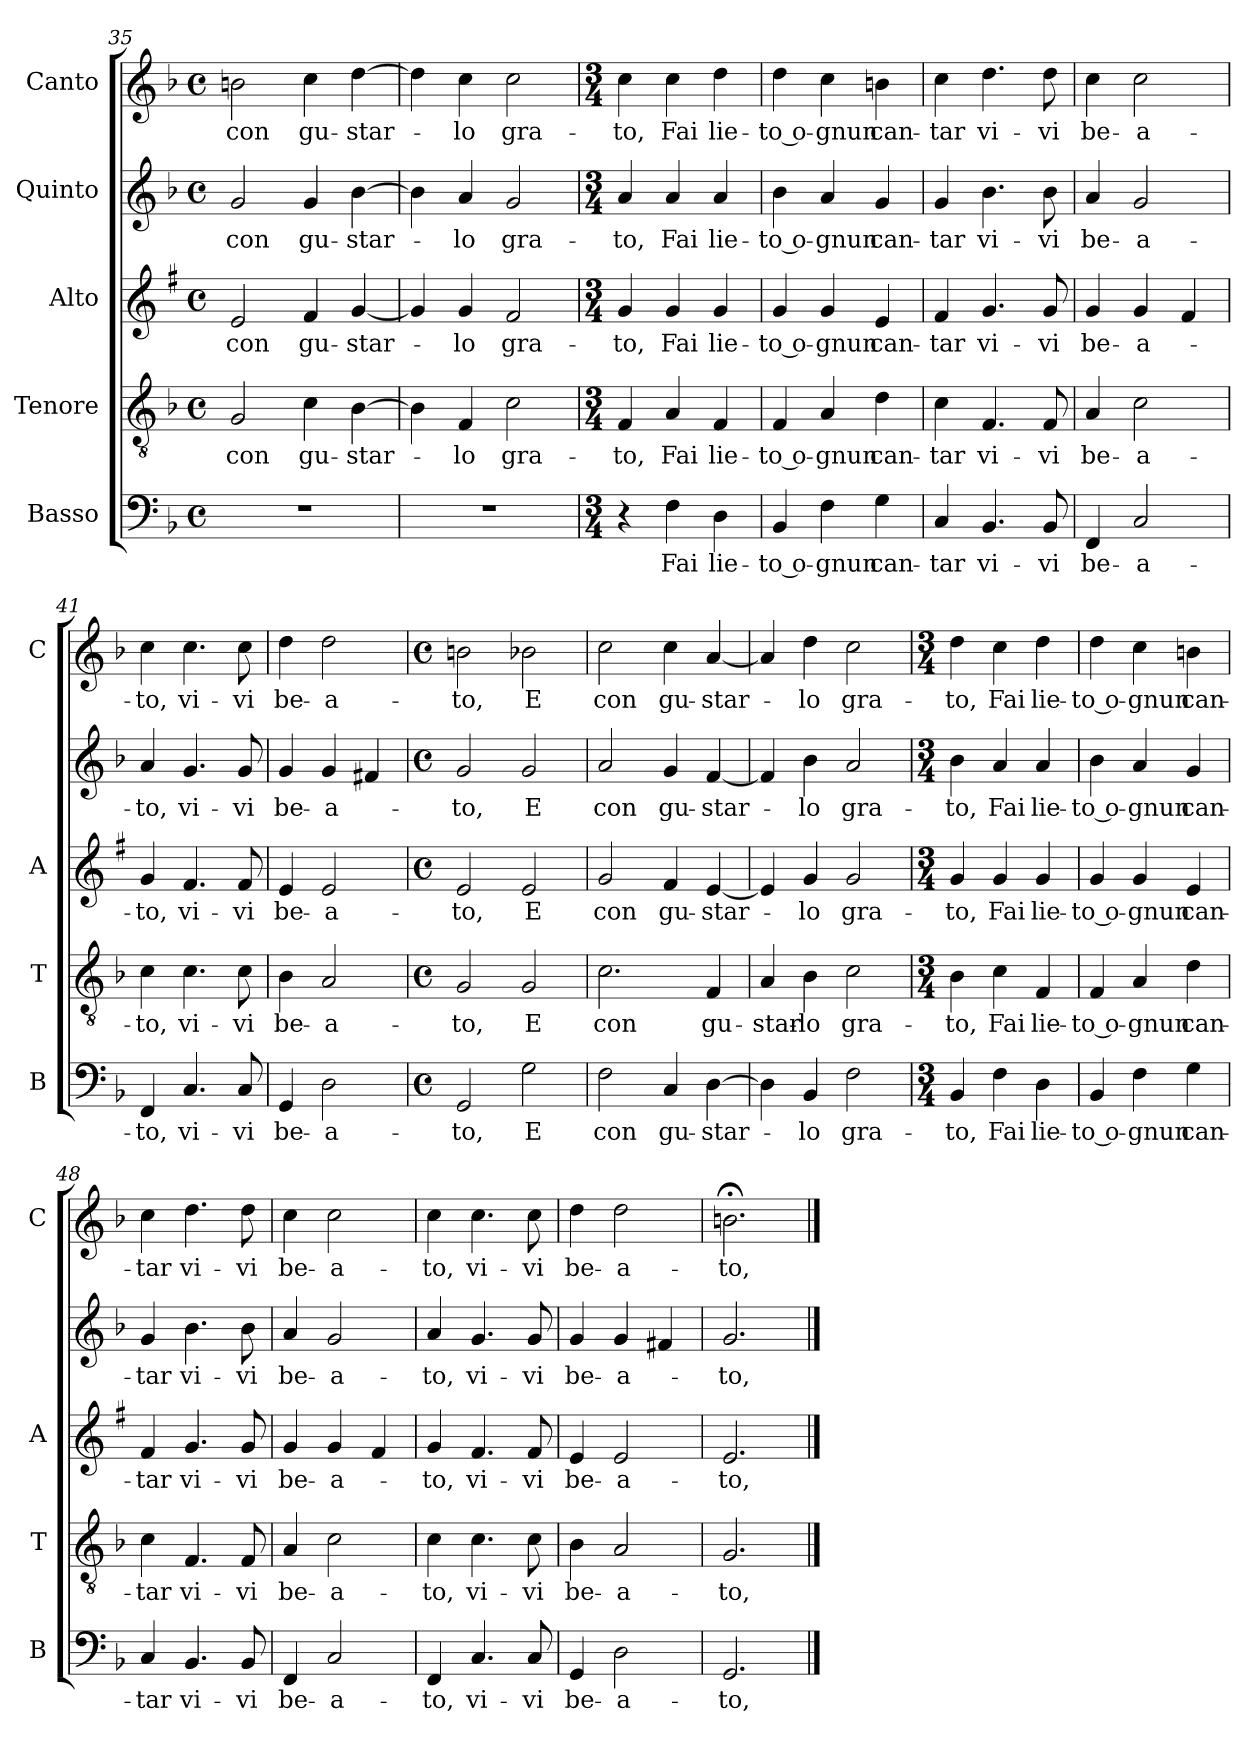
**kern	**text	**kern	**text	**kern	**text	**kern	**text	**kern	**text
*part5	*part5	*part4	*part4	*part3	*part3	*part2	*part2	*part1	*part1
*staff5	*staff5	*staff4	*staff4	*staff3	*staff3	*staff2	*staff2	*staff1	*staff1
*I"Basso	*	*I"Tenore	*	*I"Alto	*	*I"Quinto	*	*I"Canto	*
*I'B	*	*I'T	*	*I'A	*	*	*	*I'C	*
*clefF4	*	*clefGv2	*	*clefG2	*	*clefG2	*	*clefG2	*
*	*	*	*	*ITrd1c2	*	*	*	*	*
*k[b-]	*	*k[b-]	*	*k[b-]	*	*k[b-]	*	*k[b-]	*
*F:	*	*F:	*	*F:	*	*F:	*	*F:	*
*M4/4	*	*M4/4	*	*M4/4	*	*M4/4	*	*M4/4	*
*met(c)	*	*met(c)	*	*met(c)	*	*met(c)	*	*met(c)	*
=35	=35	=35	=35	=35	=35	=35	=35	=35	=35
!	!	!	!LO:LY:b	!	!LO:LY:b	!	!LO:LY:b	!	!LO:LY:b
1r	.	2G/	con	2d/	con	2g/	con	2bn\	con
!	!	!	!LO:LY:b	!	!LO:LY:b	!	!LO:LY:b	!	!LO:LY:b
.	.	4c\	gu-	4e/	gu-	4g/	gu-	4cc\	gu-
!	!	!	!LO:LY:b	!	!LO:LY:b	!	!LO:LY:b	!	!LO:LY:b
.	.	[4B-\	-star-	[4f/	-star-	[4b-\	-star-	[4dd\	-star-
!!LO:LB:g=z
=36	=36	=36	=36	=36	=36	=36	=36	=36	=36
1r	.	4B-\]	.	4f/]	.	4b-\]	.	4dd\]	.
!	!	!	!LO:LY:b	!	!LO:LY:b	!	!LO:LY:b	!	!LO:LY:b
.	.	4F/	-lo	4f/	-lo	4a/	-lo	4cc\	-lo
!	!	!	!LO:LY:b	!	!LO:LY:b	!	!LO:LY:b	!	!LO:LY:b
.	.	2c\	gra-	2e/	gra-	2g/	gra-	2cc\	gra-
=37	=37	=37	=37	=37	=37	=37	=37	=37	=37
*M3/4	*	*M3/4	*	*M3/4	*	*M3/4	*	*M3/4	*
!	!	!	!LO:LY:b	!	!LO:LY:b	!	!LO:LY:b	!	!LO:LY:b
4r	.	4F/	-to,	4f/	-to,	4a/	-to,	4cc\	-to,
!	!LO:LY:b	!	!LO:LY:b	!	!LO:LY:b	!	!LO:LY:b	!	!LO:LY:b
4F\	Fai	4A/	Fai	4f/	Fai	4a/	Fai	4cc\	Fai
!	!LO:LY:b	!	!LO:LY:b	!	!LO:LY:b	!	!LO:LY:b	!	!LO:LY:b
4D\	lie-	4F/	lie-	4f/	lie-	4a/	lie-	4dd\	lie-
=38	=38	=38	=38	=38	=38	=38	=38	=38	=38
!	!LO:LY:b	!	!LO:LY:b	!	!LO:LY:b	!	!LO:LY:b	!	!LO:LY:b
4BB-/	-to o-	4F/	-to o-	4f/	-to o-	4b-\	-to o-	4dd\	-to o-
!	!LO:LY:b	!	!LO:LY:b	!	!LO:LY:b	!	!LO:LY:b	!	!LO:LY:b
4F\	-gnun	4A/	-gnun	4f/	-gnun	4a/	-gnun	4cc\	-gnun
!	!LO:LY:b	!	!LO:LY:b	!	!LO:LY:b	!	!LO:LY:b	!	!LO:LY:b
4G\	can-	4d\	can-	4d/	can-	4g/	can-	4bn\	can-
=39	=39	=39	=39	=39	=39	=39	=39	=39	=39
!	!LO:LY:b	!	!LO:LY:b	!	!LO:LY:b	!	!LO:LY:b	!	!LO:LY:b
4C/	-tar	4c\	-tar	4e/	-tar	4g/	-tar	4cc\	-tar
!	!LO:LY:b	!	!LO:LY:b	!	!LO:LY:b	!	!LO:LY:b	!	!LO:LY:b
4.BB-/	vi-	4.F/	vi-	4.f/	vi-	4.b-\	vi-	4.dd\	vi-
!	!LO:LY:b	!	!LO:LY:b	!	!LO:LY:b	!	!LO:LY:b	!	!LO:LY:b
8BB-/	-vi	8F/	-vi	8f/	-vi	8b-\	-vi	8dd\	-vi
=40	=40	=40	=40	=40	=40	=40	=40	=40	=40
!	!LO:LY:b	!	!LO:LY:b	!	!LO:LY:b	!	!LO:LY:b	!	!LO:LY:b
4FF/	be-	4A/	be-	4f/	be-	4a/	be-	4cc\	be-
!	!LO:LY:b	!	!LO:LY:b	!	!LO:LY:b	!	!LO:LY:b	!	!LO:LY:b
2C/	-a-	2c\	-a-	4f/	-a-	2g/	-a-	2cc\	-a-
.	.	.	.	4e/	.	.	.	.	.
=41	=41	=41	=41	=41	=41	=41	=41	=41	=41
!	!LO:LY:b	!	!LO:LY:b	!	!LO:LY:b	!	!LO:LY:b	!	!LO:LY:b
4FF/	-to,	4c\	-to,	4f/	-to,	4a/	-to,	4cc\	-to,
!	!LO:LY:b	!	!LO:LY:b	!	!LO:LY:b	!	!LO:LY:b	!	!LO:LY:b
4.C/	vi-	4.c\	vi-	4.e/	vi-	4.g/	vi-	4.cc\	vi-
!	!LO:LY:b	!	!LO:LY:b	!	!LO:LY:b	!	!LO:LY:b	!	!LO:LY:b
8C/	-vi	8c\	-vi	8e/	-vi	8g/	-vi	8cc\	-vi
=42	=42	=42	=42	=42	=42	=42	=42	=42	=42
!	!LO:LY:b	!	!LO:LY:b	!	!LO:LY:b	!	!LO:LY:b	!	!LO:LY:b
4GG/	be-	4B-\	be-	4d/	be-	4g/	be-	4dd\	be-
!	!LO:LY:b	!	!LO:LY:b	!	!LO:LY:b	!	!LO:LY:b	!	!LO:LY:b
2D\	-a-	2A/	-a-	2d/	-a-	4g/	-a-	2dd\	-a-
.	.	.	.	.	.	4f#X/	.	.	.
=43	=43	=43	=43	=43	=43	=43	=43	=43	=43
*M4/4	*	*M4/4	*	*M4/4	*	*M4/4	*	*M4/4	*
*met(c)	*	*met(c)	*	*met(c)	*	*met(c)	*	*met(c)	*
!	!LO:LY:b	!	!LO:LY:b	!	!LO:LY:b	!	!LO:LY:b	!	!LO:LY:b
2GG/	-to,	2G/	-to,	2d/	-to,	2g/	-to,	2bn\	-to,
!	!LO:LY:b	!	!LO:LY:b	!	!LO:LY:b	!	!LO:LY:b	!	!LO:LY:b
2G\	E	2G/	E	2d/	E	2g/	E	2b-X\	E
=44	=44	=44	=44	=44	=44	=44	=44	=44	=44
!	!LO:LY:b	!	!LO:LY:b	!	!LO:LY:b	!	!LO:LY:b	!	!LO:LY:b
2F\	con	2.c\	con	2f/	con	2a/	con	2cc\	con
!	!LO:LY:b	!	!	!	!LO:LY:b	!	!LO:LY:b	!	!LO:LY:b
4C/	gu-	.	.	4e/	gu-	4g/	gu-	4cc\	gu-
!	!LO:LY:b	!	!LO:LY:b	!	!LO:LY:b	!	!LO:LY:b	!	!LO:LY:b
[4D\	-star-	4F/	gu-	[4d/	-star-	[4f/	-star-	[4a/	-star-
!!LO:PB:g=z
=45	=45	=45	=45	=45	=45	=45	=45	=45	=45
!	!	!	!LO:LY:b	!	!	!	!	!	!
4D\]	.	4A/	-star-	4d/]	.	4f/]	.	4a/]	.
!	!LO:LY:b	!	!LO:LY:b	!	!LO:LY:b	!	!LO:LY:b	!	!LO:LY:b
4BB-/	-lo	4B-\	-lo	4f/	-lo	4b-\	-lo	4dd\	-lo
!	!LO:LY:b	!	!LO:LY:b	!	!LO:LY:b	!	!LO:LY:b	!	!LO:LY:b
2F\	gra-	2c\	gra-	2f/	gra-	2a/	gra-	2cc\	gra-
=46	=46	=46	=46	=46	=46	=46	=46	=46	=46
*M3/4	*	*M3/4	*	*M3/4	*	*M3/4	*	*M3/4	*
!	!LO:LY:b	!	!LO:LY:b	!	!LO:LY:b	!	!LO:LY:b	!	!LO:LY:b
4BB-/	-to,	4B-\	-to,	4f/	-to,	4b-\	-to,	4dd\	-to,
!	!LO:LY:b	!	!LO:LY:b	!	!LO:LY:b	!	!LO:LY:b	!	!LO:LY:b
4F\	Fai	4c\	Fai	4f/	Fai	4a/	Fai	4cc\	Fai
!	!LO:LY:b	!	!LO:LY:b	!	!LO:LY:b	!	!LO:LY:b	!	!LO:LY:b
4D\	lie-	4F/	lie-	4f/	lie-	4a/	lie-	4dd\	lie-
=47	=47	=47	=47	=47	=47	=47	=47	=47	=47
!	!LO:LY:b	!	!LO:LY:b	!	!LO:LY:b	!	!LO:LY:b	!	!LO:LY:b
4BB-/	-to o-	4F/	-to o-	4f/	-to o-	4b-\	-to o-	4dd\	-to o-
!	!LO:LY:b	!	!LO:LY:b	!	!LO:LY:b	!	!LO:LY:b	!	!LO:LY:b
4F\	-gnun	4A/	-gnun	4f/	-gnun	4a/	-gnun	4cc\	-gnun
!	!LO:LY:b	!	!LO:LY:b	!	!LO:LY:b	!	!LO:LY:b	!	!LO:LY:b
4G\	can-	4d\	can-	4d/	can-	4g/	can-	4bn\	can-
=48	=48	=48	=48	=48	=48	=48	=48	=48	=48
!	!LO:LY:b	!	!LO:LY:b	!	!LO:LY:b	!	!LO:LY:b	!	!LO:LY:b
4C/	-tar	4c\	-tar	4e/	-tar	4g/	-tar	4cc\	-tar
!	!LO:LY:b	!	!LO:LY:b	!	!LO:LY:b	!	!LO:LY:b	!	!LO:LY:b
4.BB-/	vi-	4.F/	vi-	4.f/	vi-	4.b-\	vi-	4.dd\	vi-
!	!LO:LY:b	!	!LO:LY:b	!	!LO:LY:b	!	!LO:LY:b	!	!LO:LY:b
8BB-/	-vi	8F/	-vi	8f/	-vi	8b-\	-vi	8dd\	-vi
=49	=49	=49	=49	=49	=49	=49	=49	=49	=49
!	!LO:LY:b	!	!LO:LY:b	!	!LO:LY:b	!	!LO:LY:b	!	!LO:LY:b
4FF/	be-	4A/	be-	4f/	be-	4a/	be-	4cc\	be-
!	!LO:LY:b	!	!LO:LY:b	!	!LO:LY:b	!	!LO:LY:b	!	!LO:LY:b
2C/	-a-	2c\	-a-	4f/	-a-	2g/	-a-	2cc\	-a-
.	.	.	.	4e/	.	.	.	.	.
=50	=50	=50	=50	=50	=50	=50	=50	=50	=50
!	!LO:LY:b	!	!LO:LY:b	!	!LO:LY:b	!	!LO:LY:b	!	!LO:LY:b
4FF/	-to,	4c\	-to,	4f/	-to,	4a/	-to,	4cc\	-to,
!	!LO:LY:b	!	!LO:LY:b	!	!LO:LY:b	!	!LO:LY:b	!	!LO:LY:b
4.C/	vi-	4.c\	vi-	4.e/	vi-	4.g/	vi-	4.cc\	vi-
!	!LO:LY:b	!	!LO:LY:b	!	!LO:LY:b	!	!LO:LY:b	!	!LO:LY:b
8C/	-vi	8c\	-vi	8e/	-vi	8g/	-vi	8cc\	-vi
=51	=51	=51	=51	=51	=51	=51	=51	=51	=51
!	!LO:LY:b	!	!LO:LY:b	!	!LO:LY:b	!	!LO:LY:b	!	!LO:LY:b
4GG/	be-	4B-\	be-	4d/	be-	4g/	be-	4dd\	be-
!	!LO:LY:b	!	!LO:LY:b	!	!LO:LY:b	!	!LO:LY:b	!	!LO:LY:b
2D\	-a-	2A/	-a-	2d/	-a-	4g/	-a-	2dd\	-a-
.	.	.	.	.	.	4f#X/	.	.	.
=52	=52	=52	=52	=52	=52	=52	=52	=52	=52
!	!LO:LY:b	!	!LO:LY:b	!	!LO:LY:b	!	!LO:LY:b	!	!LO:LY:b
2.GG/	-to,	2.G/	-to,	2.d/	-to,	2.g/	-to,	2.bn;<\	-to,
==	==	==	==	==	==	==	==	==	==
*-	*-	*-	*-	*-	*-	*-	*-	*-	*-
